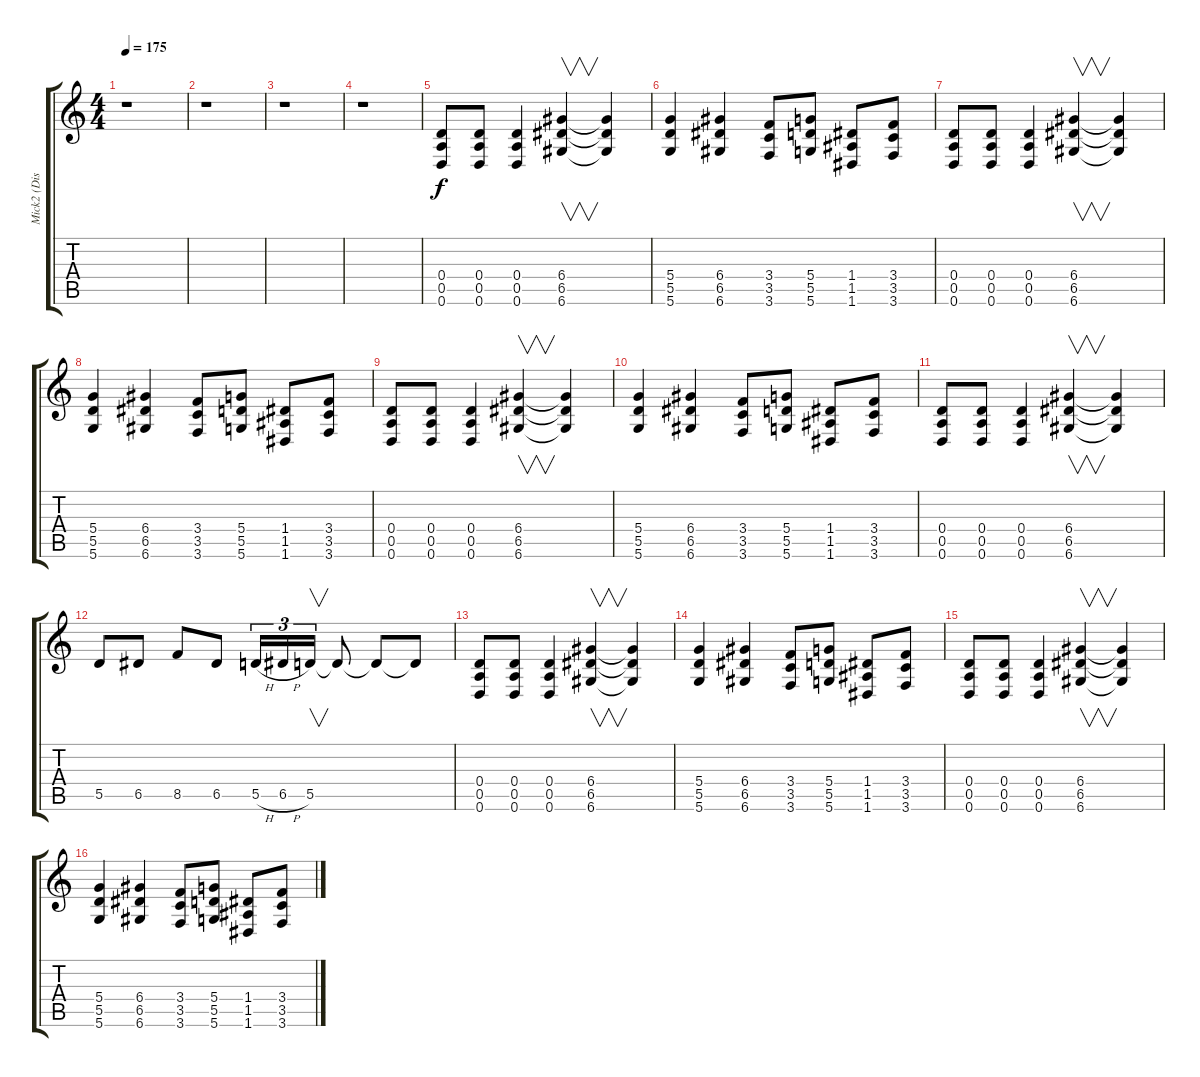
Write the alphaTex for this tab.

\track ("Mick2 (Distortion Guitar)" "Mick2 (Dis") {instrument distortionguitar}
\staff {score tabs}
\tuning (E4 B3 G3 D3 A2 D2) {hide}
\ts (4 4)
\tempo 175
\clef g2
\ks c
r.1{dy f} |
r.1 |
r.1 |
r.1 |
(0.4 0.5 0.6).8 (0.4 0.5 0.6).8 (0.4 0.5 0.6).4 (6.4 6.5 6.6).4{v} (6.4{t} 6.5{t} 6.6{t}).4 |
(5.4 5.5 5.6).4 (6.4 6.5 6.6).4 (3.4 3.5 3.6).8 (5.4 5.5 5.6).8 (1.4 1.5 1.6).8 (3.4 3.5 3.6).8 |
(0.4 0.5 0.6).8 (0.4 0.5 0.6).8 (0.4 0.5 0.6).4 (6.4 6.5 6.6).4{v} (6.4{t} 6.5{t} 6.6{t}).4 |
(5.4 5.5 5.6).4 (6.4 6.5 6.6).4 (3.4 3.5 3.6).8 (5.4 5.5 5.6).8 (1.4 1.5 1.6).8 (3.4 3.5 3.6).8 |
(0.4 0.5 0.6).8 (0.4 0.5 0.6).8 (0.4 0.5 0.6).4 (6.4 6.5 6.6).4{v} (6.4{t} 6.5{t} 6.6{t}).4 |
(5.4 5.5 5.6).4 (6.4 6.5 6.6).4 (3.4 3.5 3.6).8 (5.4 5.5 5.6).8 (1.4 1.5 1.6).8 (3.4 3.5 3.6).8 |
(0.4 0.5 0.6).8 (0.4 0.5 0.6).8 (0.4 0.5 0.6).4 (6.4 6.5 6.6).4{v} (6.4{t} 6.5{t} 6.6{t}).4 |
5.5.8 6.5.8 8.5.8 6.5.8 5.5{h}.16{tu (3 2)} 6.5{h}.16{tu (3 2)} 5.5.16{v tu (3 2)} 5.5{t}.8 5.5{t}.8 5.5{t}.8 |
(0.4 0.5 0.6).8 (0.4 0.5 0.6).8 (0.4 0.5 0.6).4 (6.4 6.5 6.6).4{v} (6.4{t} 6.5{t} 6.6{t}).4 |
(5.4 5.5 5.6).4 (6.4 6.5 6.6).4 (3.4 3.5 3.6).8 (5.4 5.5 5.6).8 (1.4 1.5 1.6).8 (3.4 3.5 3.6).8 |
(0.4 0.5 0.6).8 (0.4 0.5 0.6).8 (0.4 0.5 0.6).4 (6.4 6.5 6.6).4{v} (6.4{t} 6.5{t} 6.6{t}).4 |
(5.4 5.5 5.6).4 (6.4 6.5 6.6).4 (3.4 3.5 3.6).8 (5.4 5.5 5.6).8 (1.4 1.5 1.6).8 (3.4 3.5 3.6).8
